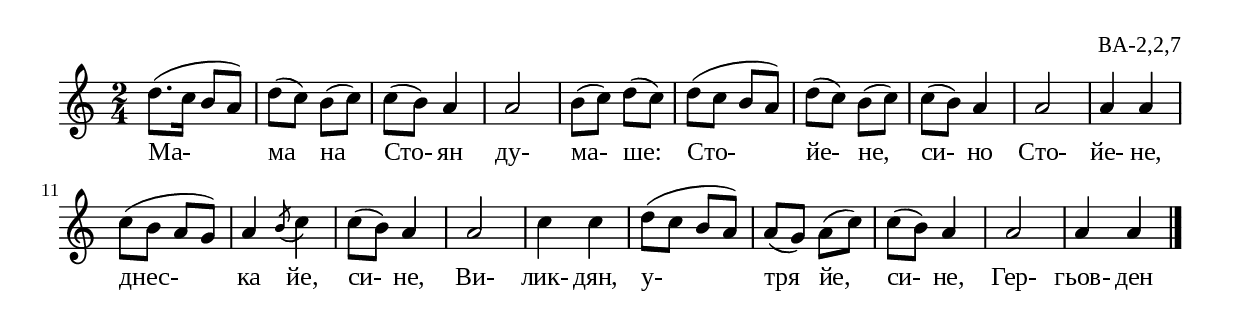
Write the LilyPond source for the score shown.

%{
BA_2_2_07
%}

\include "td-preamble.ly"

\score {
\relative c'' {
%% \tempo 4 = 152
  \time 2/4
d8.([ c16] b8[ a]) | d8( c) b8( c) | c8( b) a4 | a2 | b8( c) d8( c) | d8([ c] b[ a]) | d8( c) b( c) | c( b) a4 | a2 | a4 a | c8([ b] a[ g]) | a4 \acciaccatura b8 c4 | c8( b) a4 a2 | c4 c | d8([ c] b[ a]) | a8( g) a( c) | c( b) a4 | a2 | a4 a   
 \bar "|." 
}
\addlyrics { Ма- ма на Сто- ян ду- ма- ше: Сто- йе- не, си- но Сто- йе- не, 
днес- ка йе, си- не, Ви- лик- дян, у- тря йе, си- не, Гер- гьов- ден }
%
\layout {
  indent = #0
  line-width = 190\mm
  ragged-right=##f
}
%
\midi { 
	\context {
		\Score
		tempoWholesPerMinute = #(ly:make-moment 152 4)
		}
	}
}
%
\header{
  opus = "ВА-2,2,7"
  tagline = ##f
}


